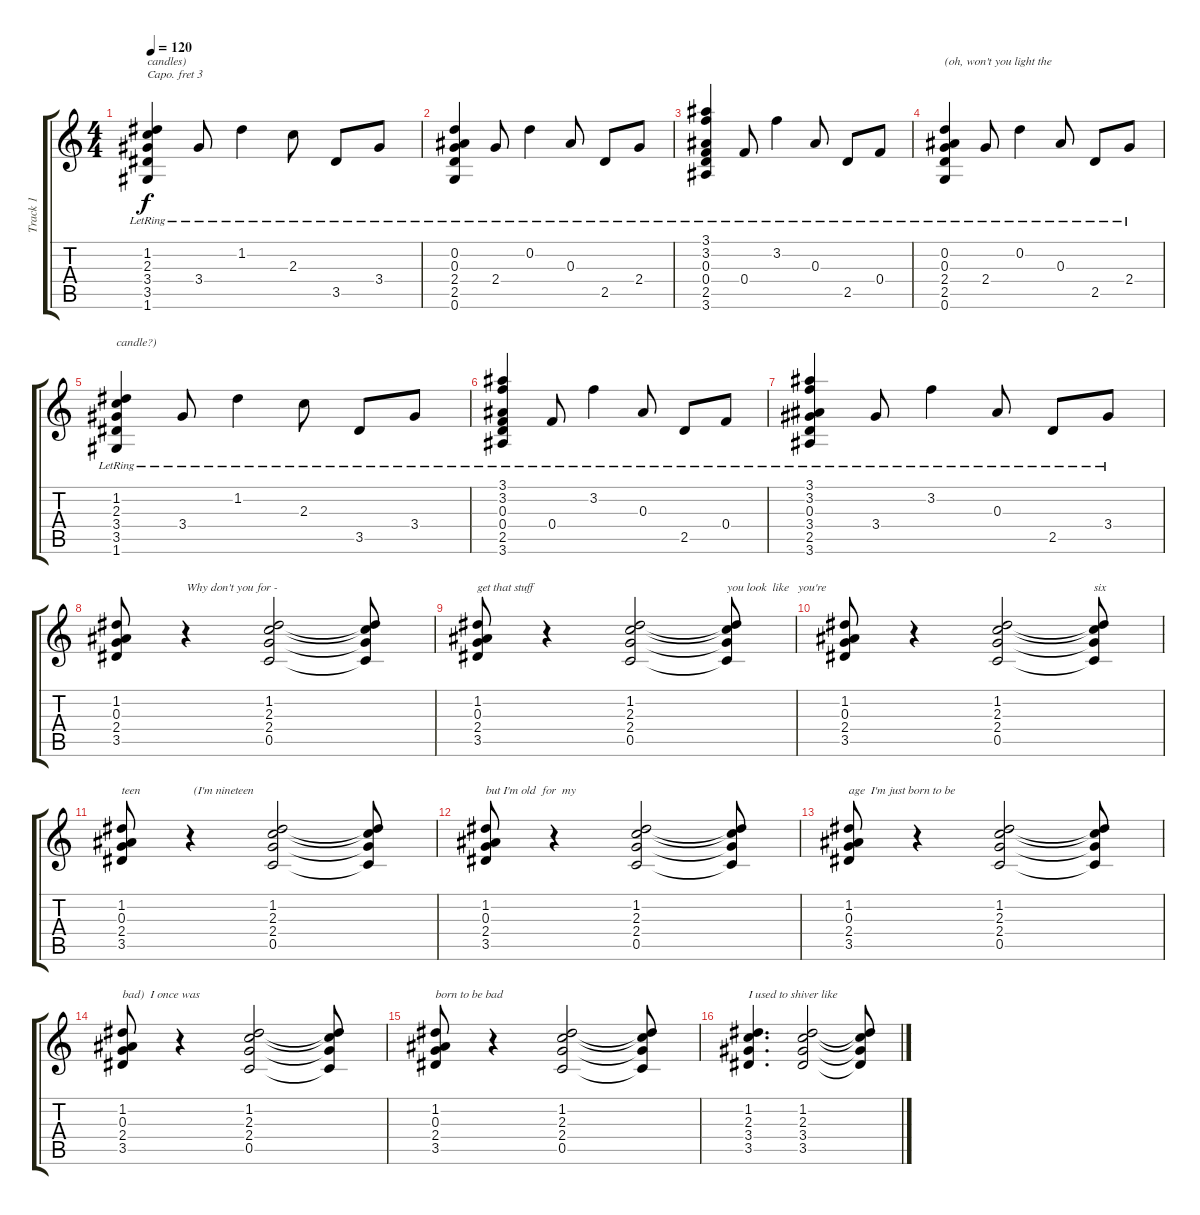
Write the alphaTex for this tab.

\track ("Track 1" "Track 1") {instrument acousticguitarsteel}
\staff {score tabs}
\capo 3
\tuning (E4 B3 G3 D3 A2 E2) {hide}
\ts (4 4)
\tempo 120
\clef g2
\ks c
(1.2{lr} 2.3{lr} 3.4{lr} 3.5{lr} 1.6{lr}).4{txt "candles)" dy f} 3.4{lr}.8 1.2{lr}.4 2.3{lr}.8 3.5{lr}.8 3.4{lr}.8 |
(0.2{lr} 0.3{lr} 2.4{lr} 2.5{lr} 0.6{lr}).4 2.4{lr}.8 0.2{lr}.4 0.3{lr}.8 2.5{lr}.8 2.4{lr}.8 |
(3.1{lr} 3.2{lr} 0.3{lr} 0.4{lr} 2.5{lr} 3.6{lr}).4 0.4{lr}.8 3.2{lr}.4 0.3{lr}.8 2.5{lr}.8 0.4{lr}.8 |
(0.2{lr} 0.3{lr} 2.4{lr} 2.5{lr} 0.6{lr}).4{txt "(oh, won't you light the"} 2.4{lr}.8 0.2{lr}.4 0.3{lr}.8 2.5{lr}.8 2.4{lr}.8 |
(1.2{lr} 2.3{lr} 3.4{lr} 3.5{lr} 1.6{lr}).4{txt "candle?)"} 3.4{lr}.8 1.2{lr}.4 2.3{lr}.8 3.5{lr}.8 3.4{lr}.8 |
(3.1{lr} 3.2{lr} 0.3{lr} 0.4{lr} 2.5{lr} 3.6{lr}).4 0.4{lr}.8 3.2{lr}.4 0.3{lr}.8 2.5{lr}.8 0.4{lr}.8 |
(3.1{lr} 3.2{lr} 0.3{lr} 3.4{lr} 2.5{lr} 3.6{lr}).4 3.4{lr}.8 3.2{lr}.4 0.3{lr}.8 2.5{lr}.8 3.4{lr}.8 |
(1.2 0.3 2.4 3.5).8 r.4{txt "Why don't you for -"} (1.2 2.3 2.4 0.5).2 (1.2{t} 2.3{t} 2.4{t} 0.5{t}).8 |
(1.2 0.3 2.4 3.5).8{txt "get that stuff"} r.4 (1.2 2.3 2.4 0.5).2 (1.2{t} 2.3{t} 2.4{t} 0.5{t}).8{txt "you look  like   you're"} |
(1.2 0.3 2.4 3.5).8 r.4 (1.2 2.3 2.4 0.5).2 (1.2{t} 2.3{t} 2.4{t} 0.5{t}).8{txt "six"} |
(1.2 0.3 2.4 3.5).8{txt "teen"} r.4{txt " (I'm nineteen"} (1.2 2.3 2.4 0.5).2 (1.2{t} 2.3{t} 2.4{t} 0.5{t}).8 |
(1.2 0.3 2.4 3.5).8{txt "but I'm old  for  my"} r.4 (1.2 2.3 2.4 0.5).2 (1.2{t} 2.3{t} 2.4{t} 0.5{t}).8 |
(1.2 0.3 2.4 3.5).8{txt "age  I'm just born to be"} r.4 (1.2 2.3 2.4 0.5).2 (1.2{t} 2.3{t} 2.4{t} 0.5{t}).8 |
(1.2 0.3 2.4 3.5).8{txt "bad)  I once was"} r.4 (1.2 2.3 2.4 0.5).2 (1.2{t} 2.3{t} 2.4{t} 0.5{t}).8 |
(1.2 0.3 2.4 3.5).8{txt "born to be bad"} r.4 (1.2 2.3 2.4 0.5).2 (1.2{t} 2.3{t} 2.4{t} 0.5{t}).8 |
(1.2 2.3 3.4 3.5).4{d txt "I used to shiver like"} (1.2 2.3 3.4 3.5).2 (1.2{t} 2.3{t} 3.4{t} 3.5{t}).8
